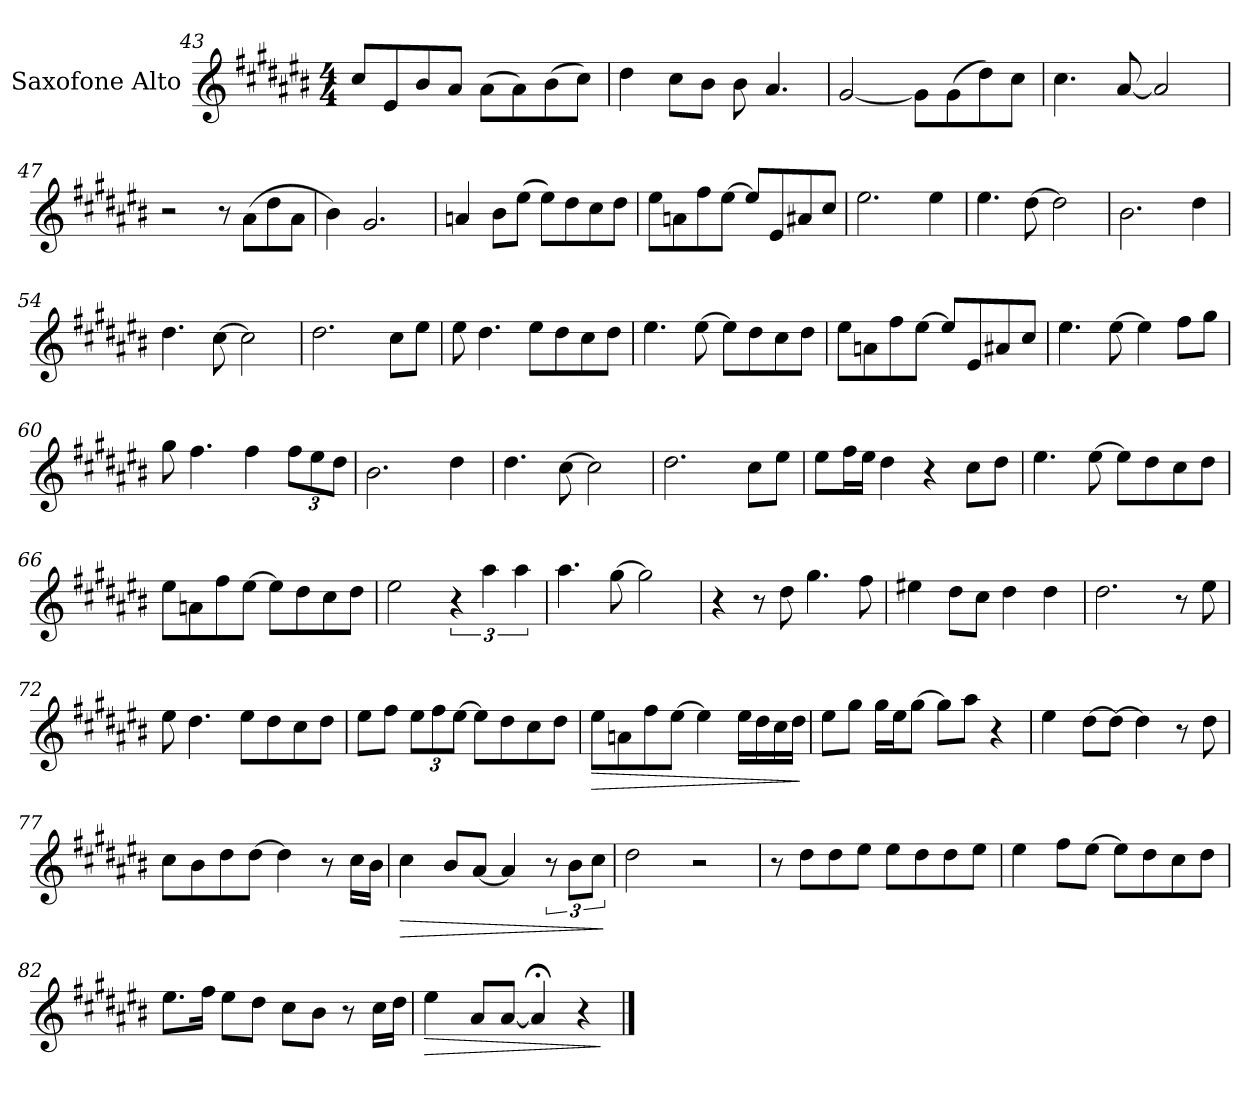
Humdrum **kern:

**kern	**dynam
*part1	*part1
*staff1	*staff1
*I"Saxofone Alto	*
*I'Sax. A.	*
*clefG2	*
*ITrd5c9	*
*k[f#c#g#d#]	*
*M4/4	*
=43	=43
8e/L	.
8G#/	.
8d#/	.
8c#/J	.
(>8c#\L	.
8c#\)	.
(>8d#\	.
8e\J)	.
=44	=44
4f#\	.
8e\L	.
8d#\J	.
8d#\	.
4.c#/	.
!!LO:LB:g=z
=45	=45
[2B/	.
8B\L]	.
(>8B\	.
8f#\)	.
8e\J	.
=46	=46
4.e\	.
[8c#/	.
2c#/]	.
=47	=47
2r	.
8r	.
(>8c#\L	.
8f#\	.
8c#\J	.
=48	=48
4d#\)	.
2.B/	.
=49	=49
4cn/	.
8d#\L	.
(>8g#\J	.
8g#\L)	.
8f#\	.
8e\	.
8f#\J	.
=50	=50
8g#\L	.
8cn\	.
8a\	.
[8g#\J	.
8g#/L]	.
8G#/	.
8c#X/	.
8e/J	.
=51	=51
2.g#\	.
4g#\	.
=52	=52
4.g#\	.
[8f#\	.
2f#\]	.
!!LO:LB:g=z
=53	=53
2.d#\	.
4f#\	.
=54	=54
4.f#\	.
[8e\	.
2e\]	.
=55	=55
2.f#\	.
8e\L	.
8g#\J	.
=56	=56
8g#\	.
4.f#\	.
8g#\L	.
8f#\	.
8e\	.
8f#\J	.
=57	=57
4.g#\	.
[8g#\	.
8g#\L]	.
8f#\	.
8e\	.
8f#\J	.
=58	=58
8g#\L	.
8cn\	.
8a\	.
[8g#\J	.
8g#/L]	.
8G#/	.
8c#X/	.
8e/J	.
=59	=59
4.g#\	.
[8g#\	.
4g#\]	.
8a\L	.
8b\J	.
!!LO:LB:g=z
=60	=60
8b\	.
4.a\	.
4a\	.
*Xbrackettup	*
12a\L	.
12g#\	.
12f#\J	.
=61	=61
2.d#\	.
4f#\	.
=62	=62
4.f#\	.
[8e\	.
2e\]	.
=63	=63
2.f#\	.
8e\L	.
8g#\J	.
=64	=64
8g#\L	.
16a\L	.
16g#\JJ	.
4f#\	.
4r	.
8e\L	.
8f#\J	.
=65	=65
4.g#\	.
[8g#\	.
8g#\L]	.
8f#\	.
8e\	.
8f#\J	.
=66	=66
8g#\L	.
8cn\	.
8a\	.
[8g#\J	.
8g#\L]	.
8f#\	.
8e\	.
8f#\J	.
!!LO:LB:g=z
=67	=67
2g#\	.
*brackettup	*
6r	.
6cc#\	.
6cc#\	.
=68	=68
4.cc#\	.
[8b\	.
2b\]	.
=69	=69
4r	.
8r	.
8f#\	.
4.b\	.
8a\	.
=70	=70
4g#X\	.
8f#\L	.
8e\J	.
4f#\	.
4f#\	.
=71	=71
2.f#\	.
8r	.
8g#\	.
=72	=72
8g#\	.
4.f#\	.
8g#\L	.
8f#\	.
8e\	.
8f#\J	.
=73	=73
8g#\L	.
8a\J	.
*Xbrackettup	*
12g#\L	.
12a\	.
[12g#\J	.
8g#\L]	.
8f#\	.
8e\	.
8f#\J	.
!!LO:PB:g=z
=74	=74
!	!LO:HP:b
8g#\L	>
8cn\	.
8a\	.
[8g#\J	.
4g#\]	.
16g#\LL	.
16f#\	.
16e\	.
16f#\JJ	.
.	]
=75	=75
8g#\L	.
8b\J	.
16b\LL	.
16g#\J	.
[8b\J	.
8b\L]	.
8cc#\J	.
4r	.
=76	=76
4g#\	.
[8f#\L	.
8f#\J_	.
4f#\]	.
8r	.
8f#\	.
=77	=77
8e\L	.
8d#\	.
8f#\	.
[8f#\J	.
4f#\]	.
8r	.
16e\LL	.
16d#\JJ	.
=78	=78
!	!LO:HP:b
4e\	>
8d#/L	.
[8c#/J	.
4c#/]	.
*brackettup	*
12r	.
12d#\L	.
12e\J	.
.	]
=79	=79
2f#\	.
2r	.
!!LO:LB:g=z
=80	=80
8r	.
8f#\L	.
8f#\	.
8g#\J	.
8g#\L	.
8f#\	.
8f#\	.
8g#\J	.
=81	=81
4g#\	.
8a\L	.
[8g#\J	.
8g#\L]	.
8f#\	.
8e\	.
8f#\J	.
=82	=82
8.g#\L	.
16a\Jk	.
8g#\L	.
8f#\J	.
8e\L	.
8d#\J	.
8r	.
16e\LL	.
16f#\JJ	.
=83	=83
!	!LO:HP:b
4g#\	>
8c#/L	.
[8c#/J	.
4c#;</]	.
4r	.
.	]
==	==
*-	*-
